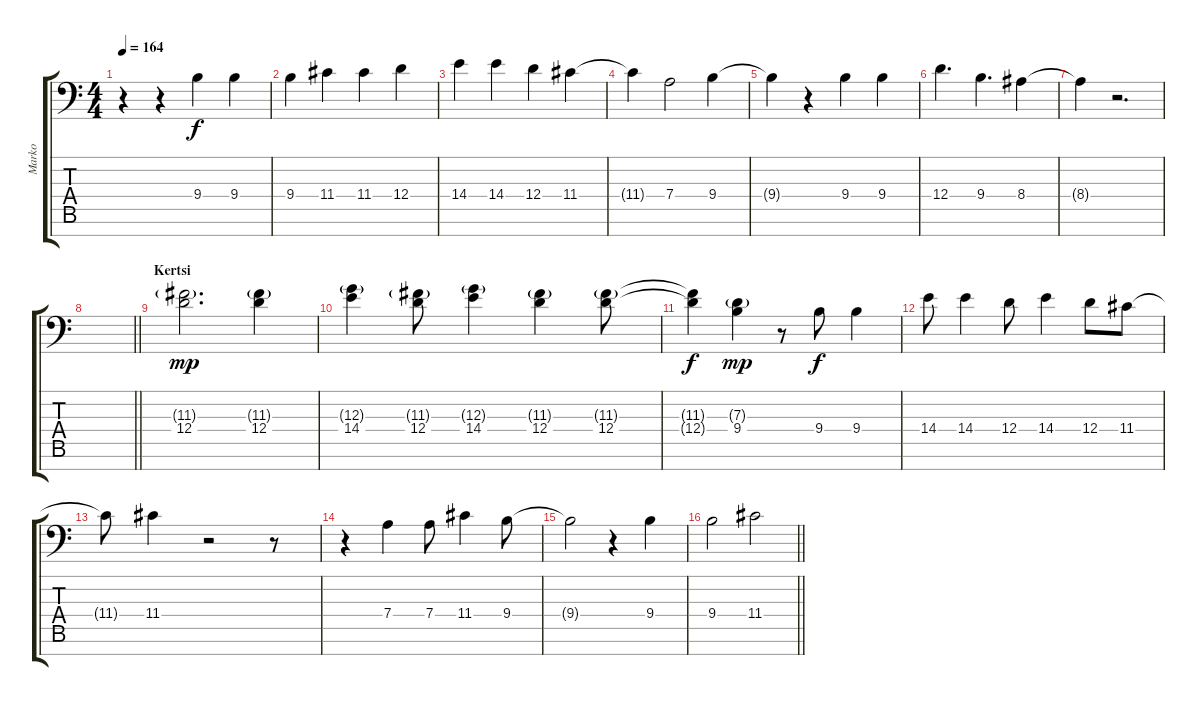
\track ("Marko" "Marko") {instrument cello}
\staff {score tabs}
\tuning (E4 B3 G3 D3 A2 E2 C-1) {hide}
\ts (4 4)
\tempo 164
\clef f4
\ks c
r.4{dy f} r.4 9.4.4 9.4.4 |
9.4.4 11.4.4 11.4.4 12.4.4 |
14.4.4 14.4.4 12.4.4 11.4.4 |
11.4{t}.4 7.4.2 9.4.4 |
9.4{t}.4 r.4 9.4.4 9.4.4 |
12.4.4{d} 9.4.4{d} 8.4.4 |
8.4{t}.4 r.2{d} |
\barLineRight lightlight
|
\section ("" "Kertsi")
(11.3{g} 12.4).2{d dy mp volume 16 balance 8 instrument cello} (11.3{g} 12.4).4 |
(12.3{g} 14.4).4 (11.3{g} 12.4).8 (12.3{g} 14.4).4 (11.3{g} 12.4).4 (11.3{g} 12.4).8 |
(11.3{t} 12.4{t}).4{dy f} (7.3{g} 9.4).4{dy mp} r.8 9.4.8{dy f} 9.4.4 |
14.4.8 14.4.4 12.4.8 14.4.4 12.4.8 11.4.8 |
11.4{t}.8 11.4.4 r.2 r.8 |
r.4 7.4.4 7.4.8 11.4.4 9.4.8 |
9.4{t}.2 r.4 9.4.4 |
\barLineRight lightlight
9.4.2 11.4.2
